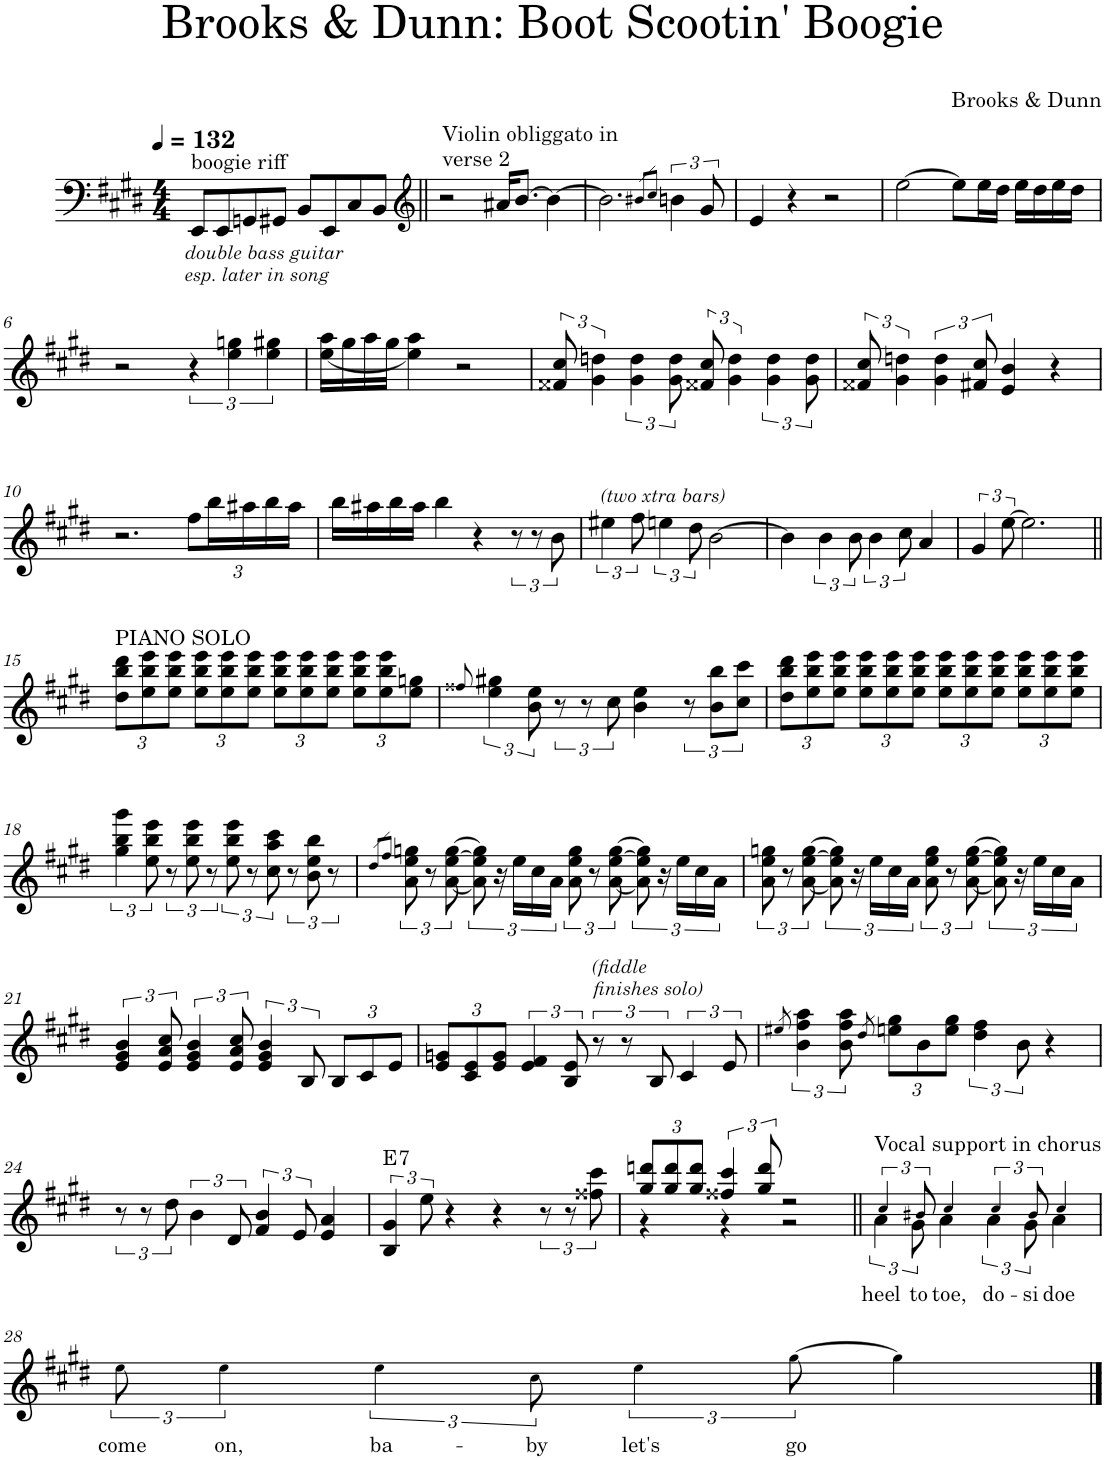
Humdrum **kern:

**kern	**text	**harte
*part1	*part1	*part1
*staff1	*staff1	*
*I"Piano	*	*
*I'Pno.	*	*
*clefF4	*	*
*k[f#c#g#d#]	*	*
*M4/4	*	*
*MM132	*	*
=1	=1	=1
!LO:TX:a:t=boogie riff	!	!
!LO:TX:b:i:t=double bass guitar	!	!
!LO:TX:b:t=esp. later in song	!	!
8EE/L	.	.
8EE/	.	.
8GGn/	.	.
8GG#X/J	.	.
8BB/L	.	.
8EE/	.	.
8C#/	.	.
8BB/J	.	.
=2||	=2||	=2||
*clefG2	*	*
!LO:TX:a:t=Violin obliggato in	!	!
!LO:TX:a:t=verse 2	!	!
2r	.	.
16a#X/KL	.	.
[8.b/J	.	.
4b\_	.	.
=3	=3	=3
2.b\]	.	.
8qb#X/L	.	.
8qcc#/J	.	.
6bn\	.	.
12g#/	.	.
=4	=4	=4
4e/	.	.
4r	.	.
2r	.	.
=5	=5	=5
[2ee\	.	.
8ee\L]	.	.
16ee\L	.	.
16dd#\JJ	.	.
16ee\LL	.	.
16dd#\	.	.
16ee\	.	.
16dd#\JJ	.	.
!!LO:LB:g=z
=6	=6	=6
2r	.	.
6r	.	.
6ee\ 6ggn\	.	.
6ee\ 6gg#X\	.	.
=7	=7	=7
[16ee\ 16aa\LL	.	.
16gg#\	.	.
16aa\	.	.
16gg#\JJ	.	.
4ee\] 4aa\	.	.
2r	.	.
=8	=8	=8
12f##X/ 12cc#/	.	.
6g#\ 6ddn\	.	.
6g#\ 6dd\	.	.
12g#\ 12dd\	.	.
12f##X/ 12cc#/	.	.
6g#\ 6dd\	.	.
6g#\ 6dd\	.	.
12g#\ 12dd\	.	.
=9	=9	=9
12f##X/ 12cc#/	.	.
6g#\ 6ddn\	.	.
6g#\ 6dd\	.	.
12f#X/ 12cc#/	.	.
4e/ 4b/	.	.
4r	.	.
!!LO:LB:g=z
=10	=10	=10
2.r	.	.
*Xbrackettup	*	*
12ff#\L	.	.
24bb\L	.	.
24aa#X\	.	.
24bb\	.	.
24aa#\JJ	.	.
=11	=11	=11
16bb\LL	.	.
16aa#X\	.	.
16bb\	.	.
16aa#\JJ	.	.
4bb\	.	.
4r	.	.
*brackettup	*	*
12r	.	.
12r	.	.
12b\	.	.
=12	=12	=12
!LO:TX:a:i:t=(two xtra bars)	!	!
6ee#X\	.	.
12ff#\	.	.
6een\	.	.
12dd#\	.	.
[2b\	.	.
=13	=13	=13
4b\]	.	.
6b\	.	.
12b\	.	.
6b\	.	.
12cc#\	.	.
4a/	.	.
=14	=14	=14
6g#/	.	.
[12ee\	.	.
2.ee\]	.	.
!!LO:LB:g=z
=15||	=15||	=15||
*Xbrackettup	*	*
!LO:TX:a:t=PIANO SOLO	!	!
12dd#\ 12bb\ 12ddd#\L	.	.
12ee\ 12bb\ 12eee\	.	.
12ee\ 12bb\ 12eee\J	.	.
12ee\ 12bb\ 12eee\L	.	.
12ee\ 12bb\ 12eee\	.	.
12ee\ 12bb\ 12eee\J	.	.
12ee\ 12bb\ 12eee\L	.	.
12ee\ 12bb\ 12eee\	.	.
12ee\ 12bb\ 12eee\J	.	.
12ee\ 12bb\ 12eee\L	.	.
12ee\ 12bb\ 12eee\	.	.
12ee\ 12ggn\J	.	.
=16	=16	=16
8qff##X/	.	.
*brackettup	*	*
6ee\ 6gg#X\	.	.
12b\ 12ee\	.	.
12r	.	.
12r	.	.
12cc#\	.	.
4b\ 4ee\	.	.
12r	.	.
12b\ 12bb\L	.	.
12cc#\ 12ccc#\J	.	.
=17	=17	=17
*Xbrackettup	*	*
12dd#\ 12bb\ 12ddd#\L	.	.
12ee\ 12bb\ 12eee\	.	.
12ee\ 12bb\ 12eee\J	.	.
12ee\ 12bb\ 12eee\L	.	.
12ee\ 12bb\ 12eee\	.	.
12ee\ 12bb\ 12eee\J	.	.
12ee\ 12bb\ 12eee\L	.	.
12ee\ 12bb\ 12eee\	.	.
12ee\ 12bb\ 12eee\J	.	.
12ee\ 12bb\ 12eee\L	.	.
12ee\ 12bb\ 12eee\	.	.
12ee\ 12bb\ 12eee\J	.	.
!!LO:LB:g=z
=18	=18	=18
*brackettup	*	*
6gg#\ 6bb\ 6ggg#\	.	.
12ee\ 12bb\ 12eee\	.	.
12r	.	.
12ee\ 12bb\ 12eee\	.	.
12r	.	.
12ee\ 12bb\ 12eee\	.	.
12r	.	.
12cc#\ 12aa\ 12ccc#\	.	.
12r	.	.
12b\ 12ee\ 12bb\	.	.
12r	.	.
=19	=19	=19
8qdd#/L	.	.
8qff#/J	.	.
12a\ 12ee\ 12ggn\	.	.
12r	.	.
[12a\ [12ee\ [12gg\	.	.
12a\] 12ee\] 12gg\]	.	.
24r	.	.
24ee\LL	.	.
24cc#\	.	.
24a\JJ	.	.
12a\ 12ee\ 12gg\	.	.
12r	.	.
[12a\ [12ee\ [12gg\	.	.
12a\] 12ee\] 12gg\]	.	.
24r	.	.
24ee\LL	.	.
24cc#\	.	.
24a\JJ	.	.
=20	=20	=20
12a\ 12ee\ 12ggn\	.	.
12r	.	.
[12a\ [12ee\ [12gg\	.	.
12a\] 12ee\] 12gg\]	.	.
24r	.	.
24ee\LL	.	.
24cc#\	.	.
24a\JJ	.	.
12a\ 12ee\ 12gg\	.	.
12r	.	.
[12a\ [12ee\ [12gg\	.	.
12a\] 12ee\] 12gg\]	.	.
24r	.	.
24ee\LL	.	.
24cc#\	.	.
24a\JJ	.	.
!!LO:LB:g=z
=21	=21	=21
6e/ 6g#/ 6b/	.	.
12e/ 12a/ 12cc#/	.	.
6e/ 6g#/ 6b/	.	.
12e/ 12a/ 12cc#/	.	.
6e/ 6g#/ 6b/	.	.
12B/	.	.
*Xbrackettup	*	*
12B/L	.	.
12c#/	.	.
12e/J	.	.
=22	=22	=22
12e/ 12gn/L	.	.
12c#/ 12e/	.	.
12e/ 12g/J	.	.
*brackettup	*	*
6e/ 6f#/	.	.
12B/ 12e/	.	.
!LO:TX:a:i:t=(fiddle	!	!
!LO:TX:a:t=finishes solo)	!	!
12r	.	.
12r	.	.
12B/	.	.
6c#/	.	.
12e/	.	.
=23	=23	=23
8qee#X/	.	.
6b\ 6ff#\ 6aa\	.	.
12b\ 12ff#\ 12aa\	.	.
8qdd#/	.	.
*Xbrackettup	*	*
12een\ 12gg#\L	.	.
12b\	.	.
12ee\ 12gg#\J	.	.
*brackettup	*	*
6dd#\ 6ff#\	.	.
12b\	.	.
4r	.	.
!!LO:LB:g=z
=24	=24	=24
12r	.	.
12r	.	.
12dd#\	.	.
6b\	.	.
12d#/	.	.
6f#/ 6b/	.	.
12e/	.	.
4e/ 4a/	.	.
=25	=25	=25
!	!	!LO:H:kt=7
6B/ 6g#/	.	E:7
12ee\	.	.
4r	.	.
4r	.	.
12r	.	.
12r	.	.
12ff##X\ 12ccc#\	.	.
=26	=26	=26
*Xbrackettup	*	*
*^	*	*
12gg#/ 12dddn/L	4r	.	.
12gg#/ 12ddd/	.	.	.
12gg#/ 12ddd/J	.	.	.
*brackettup	*	*	*
6ff##X/ 6ccc#/	4r	.	.
12gg#/ 12ddd/	.	.	.
2r	2r	.	.
=27||	=27||	=27||	=27||
!LO:TX:a:t=Vocal support in chorus	!	!	!
!	!	!LO:LY:b	!
6cc#!/	6a\	heel	.
!	!	!LO:LY:b	!
12b#X!/	12g#\	to	.
!	!	!LO:LY:b	!
4cc#!/	4a\	toe,	.
!	!	!LO:LY:b	!
6cc#!/	6a\	do-	.
!	!	!LO:LY:b	!
12b#!/	12g#\	-si	.
!	!	!LO:LY:b	!
4cc#!/	4a\	doe	.
!!LO:LB:g=z	!!
=28	=28	=28	=28
!	!	!LO:LY:b	!
*v	*v	*	*
12ee!\	come	.
!	!LO:LY:b	!
6ee!\	on,	.
!	!LO:LY:b	!
6ee!\	ba-	.
!	!LO:LY:b	!
12cc#!\	-by	.
!	!LO:LY:b	!
6ee!\	let's	.
!	!LO:LY:b	!
[12gg#!\	go	.
4gg#!\]	.	.
==	==	==
*-	*-	*-
